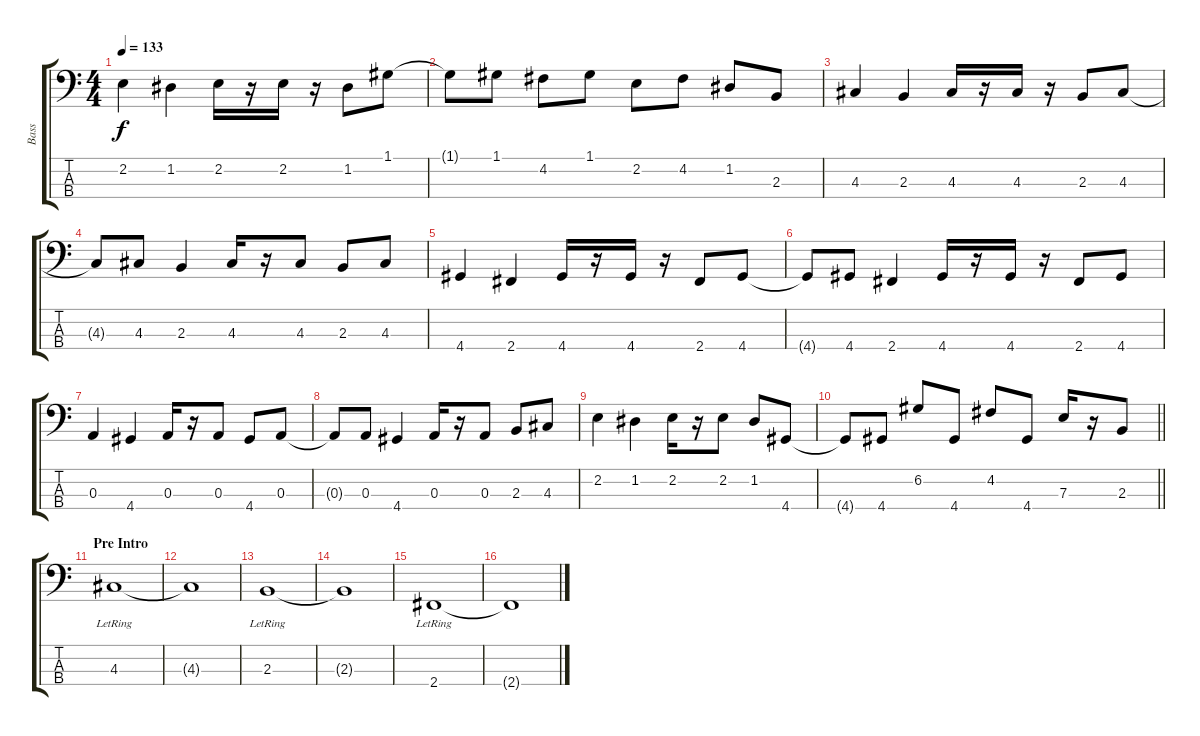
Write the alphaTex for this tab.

\track ("Bass" "Bass") {instrument electricbassfinger}
\staff {score tabs}
\tuning (G2 D2 A1 E1) {hide}
\ts (4 4)
\tempo 133
\clef f4
\ks c
2.2.4{dy f} 1.2.4 2.2.16 r.16 2.2.16 r.16 1.2.8 1.1.8 |
1.1{t}.8 1.1.8 4.2.8 1.1.8 2.2.8 4.2.8 1.2.8 2.3.8 |
4.3.4 2.3.4 4.3.16 r.16 4.3.16 r.16 2.3.8 4.3.8 |
4.3{t}.8 4.3.8 2.3.4 4.3.16 r.16 4.3.8 2.3.8 4.3.8 |
4.4.4 2.4.4 4.4.16 r.16 4.4.16 r.16 2.4.8 4.4.8 |
4.4{t}.8 4.4.8 2.4.4 4.4.16 r.16 4.4.16 r.16 2.4.8 4.4.8 |
0.3.4 4.4.4 0.3.16 r.16 0.3.8 4.4.8 0.3.8 |
0.3{t}.8 0.3.8 4.4.4 0.3.16 r.16 0.3.8 2.3.8 4.3.8 |
2.2.4 1.2.4 2.2.16 r.16 2.2.8 1.2.8 4.4.8 |
\barLineRight lightlight
4.4{t}.8 4.4.8 6.2.8 4.4.8 4.2.8 4.4.8 7.3.16 r.16 2.3.8 |
\section ("" "Pre Intro")
4.3{lr}.1 |
4.3{t}.1 |
2.3{lr}.1 |
2.3{t}.1 |
2.4{lr}.1 |
2.4{t}.1
